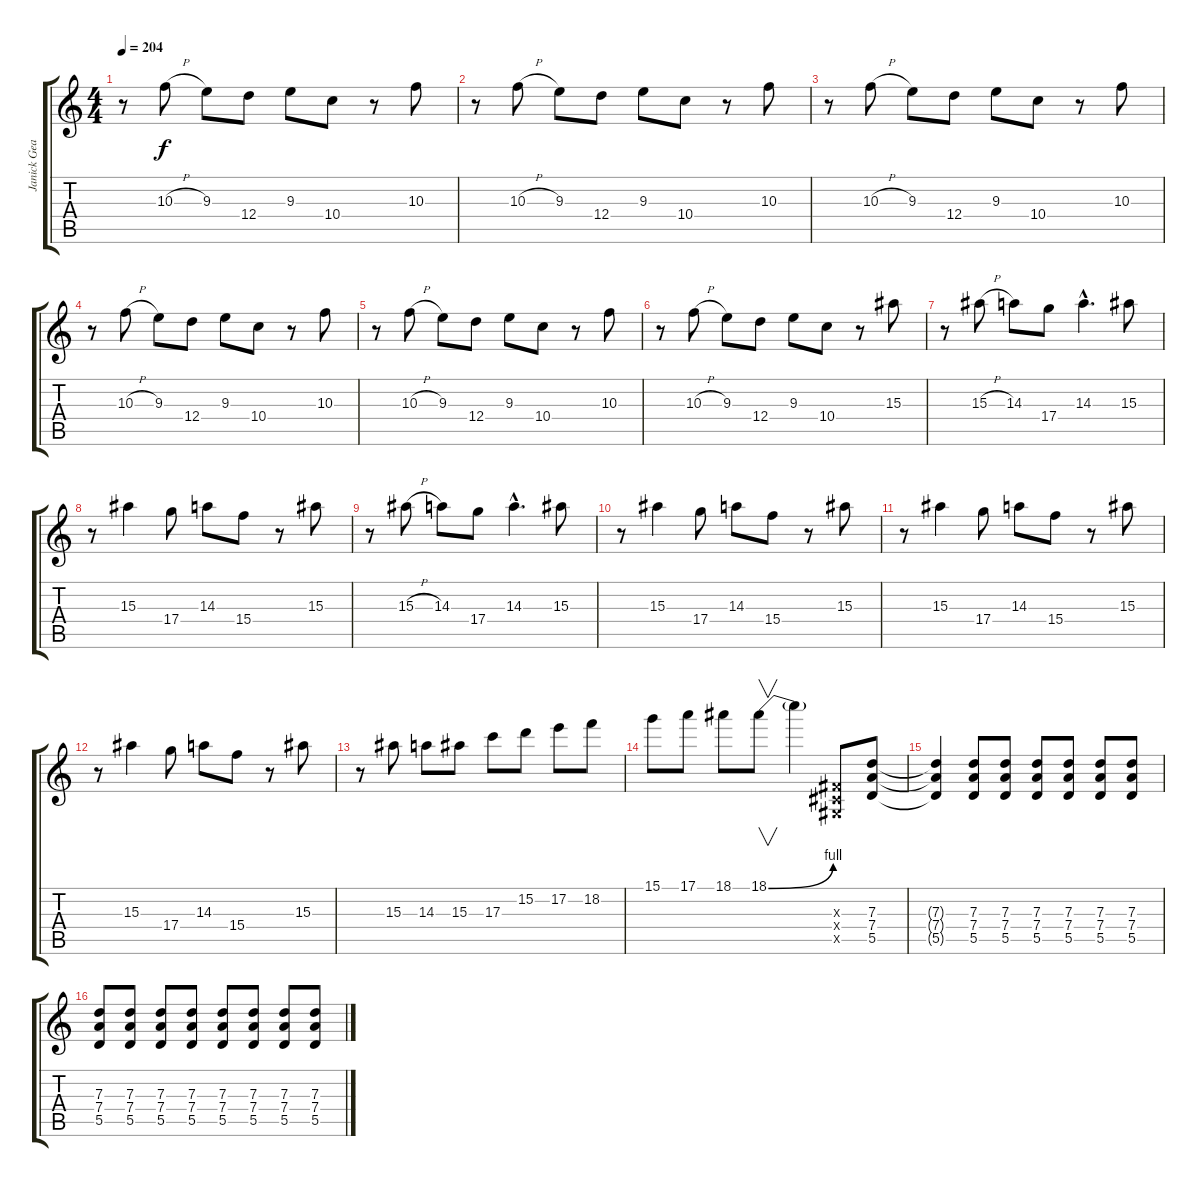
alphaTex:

\track ("Janick Gears (Distortion Guitar)" "Janick Gea") {instrument distortionguitar}
\staff {score tabs}
\tuning (E4 B3 G3 D3 A2 E2) {hide}
\ts (4 4)
\tempo 204
\clef g2
\ks c
r.8{dy f} 10.3{h}.8 9.3.8 12.4.8 9.3.8 10.4.8 r.8 10.3.8 |
r.8 10.3{h}.8 9.3.8 12.4.8 9.3.8 10.4.8 r.8 10.3.8 |
r.8 10.3{h}.8 9.3.8 12.4.8 9.3.8 10.4.8 r.8 10.3.8 |
r.8 10.3{h}.8 9.3.8 12.4.8 9.3.8 10.4.8 r.8 10.3.8 |
r.8 10.3{h}.8 9.3.8 12.4.8 9.3.8 10.4.8 r.8 10.3.8 |
r.8 10.3{h}.8 9.3.8 12.4.8 9.3.8 10.4.8 r.8 15.3.8 |
r.8 15.3{h}.8 14.3.8 17.4.8 14.3{hac}.4{d} 15.3.8 |
r.8 15.3.4 17.4.8 14.3.8 15.4.8 r.8 15.3.8 |
r.8 15.3{h}.8 14.3.8 17.4.8 14.3{hac}.4{d} 15.3.8 |
r.8 15.3.4 17.4.8 14.3.8 15.4.8 r.8 15.3.8 |
r.8 15.3.4 17.4.8 14.3.8 15.4.8 r.8 15.3.8 |
r.8 15.3.4 17.4.8 14.3.8 15.4.8 r.8 15.3.8 |
r.8 15.3.8 14.3.8 15.3.8 17.3.8 15.2.8 17.2.8 18.2.8 |
15.1.8 17.1.8 18.1.8 18.1{be (bend 0 0 60 4)}.8{v} 18.1{t}.4 (-1.3{x} -1.4{x} -1.5{x}).8 (7.3 7.4 5.5).8 |
(7.3{t} 7.4{t} 5.5{t}).4 (7.3 7.4 5.5).8 (7.3 7.4 5.5).8 (7.3 7.4 5.5).8 (7.3 7.4 5.5).8 (7.3 7.4 5.5).8 (7.3 7.4 5.5).8 |
(7.3 7.4 5.5).8 (7.3 7.4 5.5).8 (7.3 7.4 5.5).8 (7.3 7.4 5.5).8 (7.3 7.4 5.5).8 (7.3 7.4 5.5).8 (7.3 7.4 5.5).8 (7.3 7.4 5.5).8
